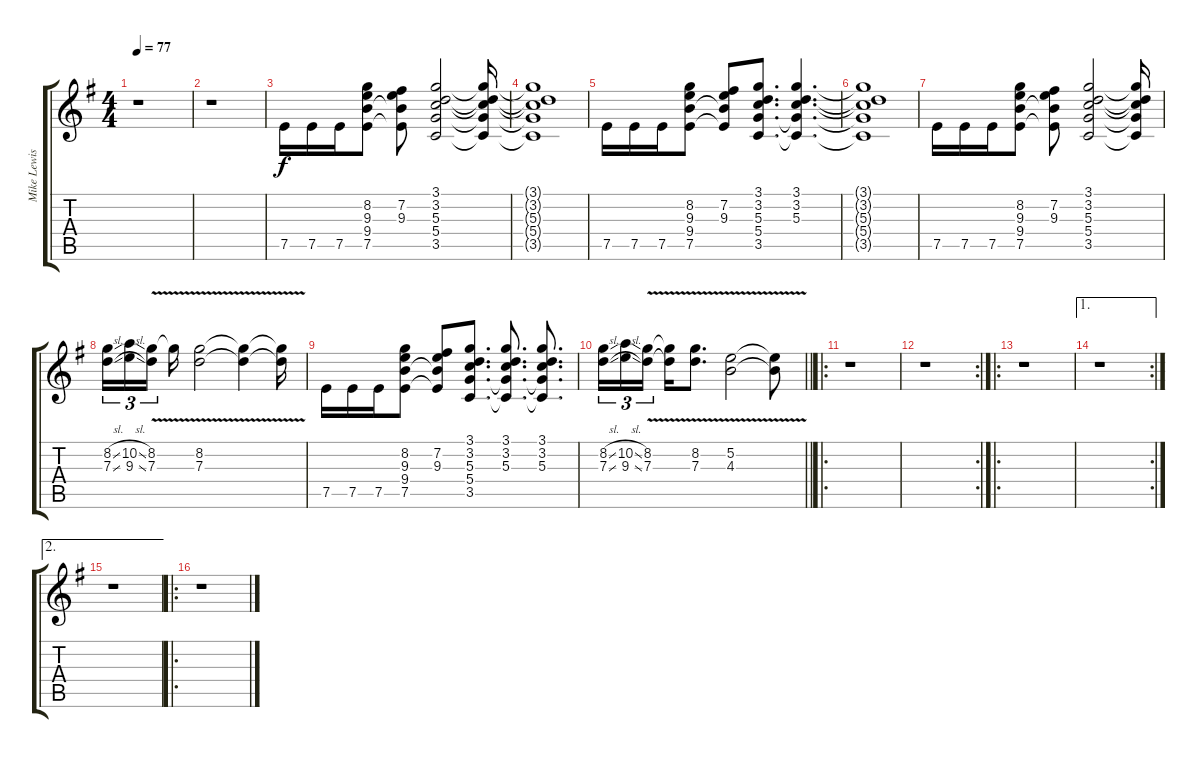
\track ("Mike Lewis - Clean" "Mike Lewis") {instrument acousticguitarnylon}
\staff {score tabs}
\tuning (E4 B3 G3 D3 A2 D2) {hide}
\ts (4 4)
\tempo 77
\clef g2
\ks g
r.1{dy f instrument acousticguitarnylon} |
r.1 |
7.5.16 7.5.16 7.5.16 (8.2 9.3 9.4 7.5).8 (7.2 9.3 9.4{t} 7.5{t}).8 (3.1 3.2 5.3 5.4 3.5).2 (3.1{t} 3.2{t} 5.3{t} 5.4{t} 3.5{t}).16 |
(3.1{t} 3.2{t} 5.3{t} 5.4{t} 3.5{t}).1 |
7.5.16 7.5.16 7.5.16 (8.2 9.3 9.4 7.5).8 (7.2 9.3 9.4{t} 7.5{t}).8 (3.1 3.2 5.3 5.4 3.5).8{d} (3.1 3.2 5.3 5.4{t} 3.5{t}).4{d} |
(3.1{t} 3.2{t} 5.3{t} 5.4{t} 3.5{t}).1 |
7.5.16 7.5.16 7.5.16 (8.2 9.3 9.4 7.5).8 (7.2 9.3 9.4{t} 7.5{t}).8 (3.1 3.2 5.3 5.4 3.5).2 (3.1{t} 3.2{t} 5.3{t} 5.4{t} 3.5{t}).16 |
(8.2{sl} 7.3{sl}).16{tu (3 2)} (10.2{sl} 9.3{sl}).16{tu (3 2)} (8.2{v} 7.3{v}).16{tu (3 2) beam splitsecondary} 8.2{v t}.16 (8.2{v} 7.3{v}).2 (8.2{v t} 7.3{v t}).4 (8.2{v t} 7.3{v t}).16 |
7.5.16 7.5.16 7.5.16 (8.2 9.3 9.4 7.5).8 (7.2 9.3 9.4{t} 7.5{t}).8 (3.1 3.2 5.3 5.4 3.5).8{d} (3.1 3.2 5.3 5.4{t} 3.5{t}).8{d} (3.1 3.2 5.3 5.4{t} 3.5{t}).8{d} |
\barLineRight lightlight
(8.2{sl} 7.3{sl}).16{tu (3 2)} (10.2{sl} 9.3{sl}).16{tu (3 2)} (8.2{v} 7.3{v}).16{tu (3 2) beam splitsecondary} (8.2{v t} 7.3{v t}).16 (8.2{v} 7.3{v}).8{d} (5.2{v} 4.3{v}).2 (5.2{v t} 4.3{v t}).8 |
\ro
r.1 |
\rc 2
r.1 |
\ro
r.1 |
\ae 1
\rc 2
r.1 |
\ae 2
r.1 |
\ro
r.1
